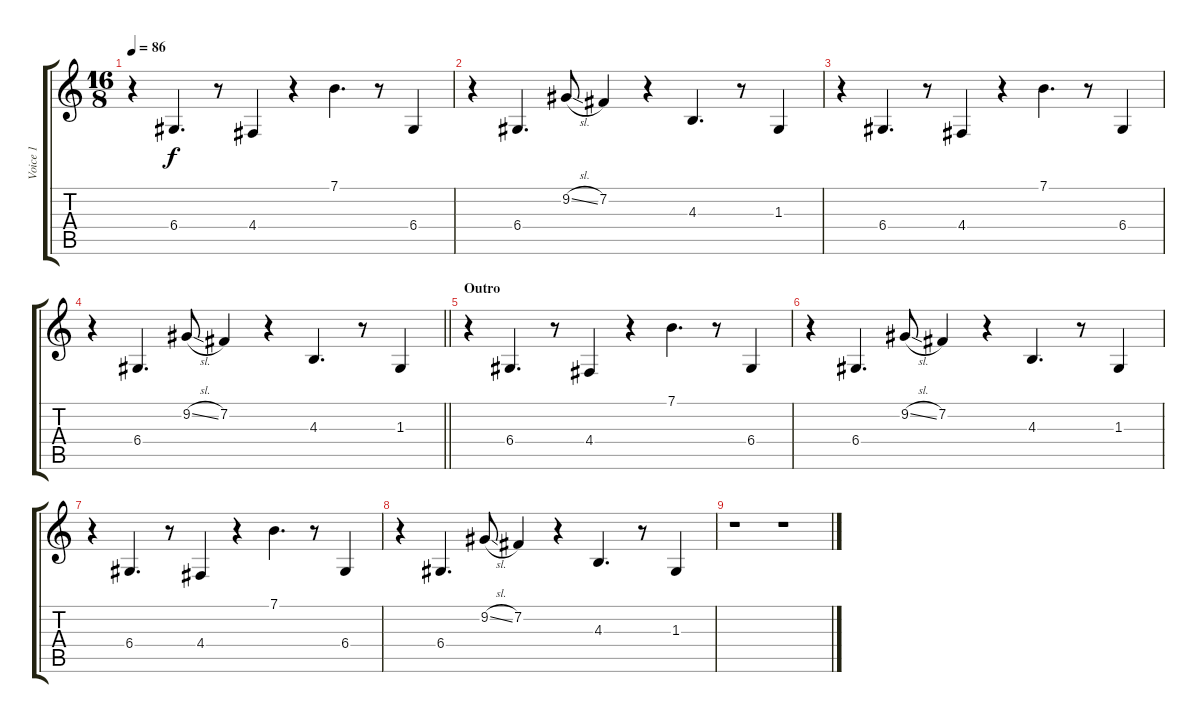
\track ("Voice 1" "Voice 1") {instrument altosax}
\staff {score tabs}
\tuning (E4 B3 G3 D3 A2 E2) {hide}
\ts (16 8)
\tempo 86
\clef g2
\ks c
r.4{dy f} 6.4.4{d} r.8 4.4.4 r.4 7.1.4{d} r.8 6.4.4 |
r.4 6.4.4{d} 9.2{sl}.8 7.2.4 r.4 4.3.4{d} r.8 1.3.4 |
r.4 6.4.4{d} r.8 4.4.4 r.4 7.1.4{d} r.8 6.4.4 |
\barLineRight lightlight
r.4 6.4.4{d} 9.2{sl}.8 7.2.4 r.4 4.3.4{d} r.8 1.3.4 |
\section ("" "Outro")
r.4 6.4.4{d} r.8 4.4.4 r.4 7.1.4{d} r.8 6.4.4 |
r.4 6.4.4{d} 9.2{sl}.8 7.2.4 r.4 4.3.4{d} r.8 1.3.4 |
r.4 6.4.4{d} r.8 4.4.4 r.4 7.1.4{d} r.8 6.4.4 |
r.4 6.4.4{d} 9.2{sl}.8 7.2.4 r.4 4.3.4{d} r.8 1.3.4 |
r.1 r.1
